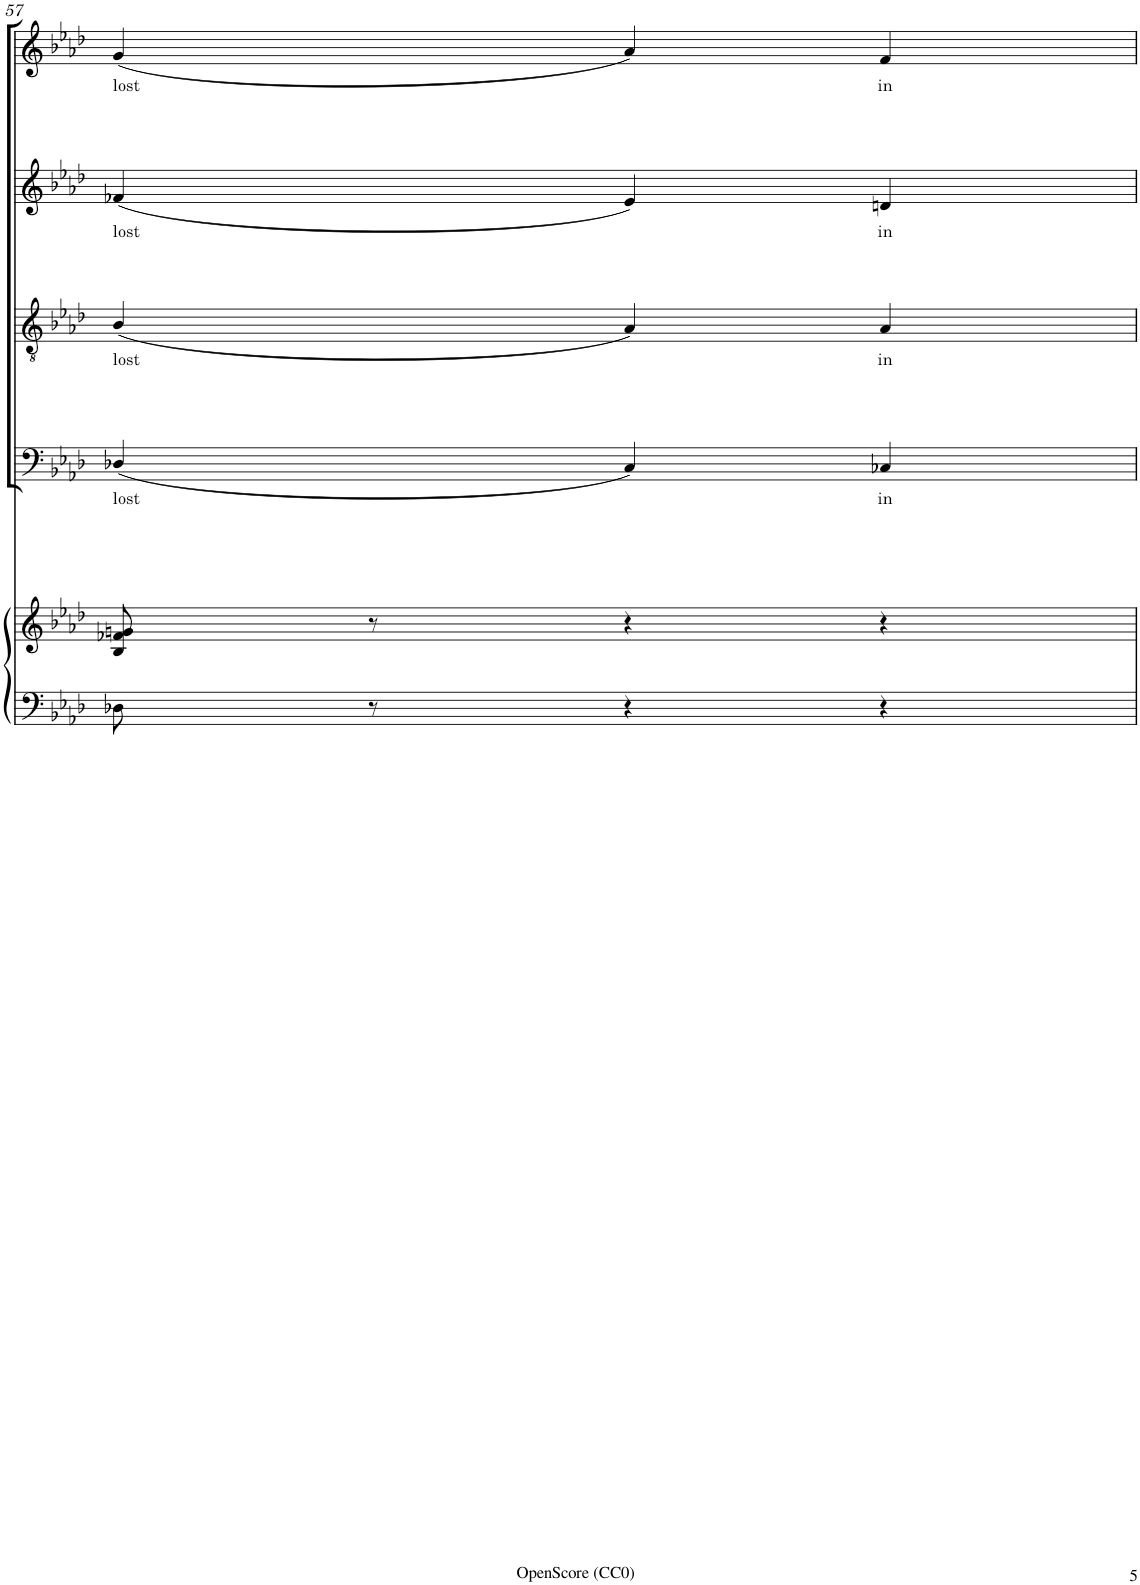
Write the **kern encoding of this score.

**kern	**kern	**kern	**text	**kern	**text	**kern	**text	**kern	**text
*part5	*part5	*part4	*part4	*part3	*part3	*part2	*part2	*part1	*part1
*staff6	*staff5	*staff4	*staff4	*staff3	*staff3	*staff2	*staff2	*staff1	*staff1
*I"Piano	*	*I"Bass	*	*I"Tenor	*	*I"Alto	*	*I"Soprano	*
*I'Pno	*	*	*	*	*	*	*	*	*
!!LO:PB:g=z
*clefF4	*clefG2	*clefF4	*	*clefGv2	*	*clefG2	*	*clefG2	*
*k[b-e-a-d-]	*k[b-e-a-d-]	*k[b-e-a-d-]	*	*k[b-e-a-d-]	*	*k[b-e-a-d-]	*	*k[b-e-a-d-]	*
*M3/4	*M3/4	*M3/4	*	*M3/4	*	*M3/4	*	*M3/4	*
=57	=57	=57	=57	=57	=57	=57	=57	=57	=57
!	!	!	!LO:LY:b	!	!LO:LY:b	!	!LO:LY:b	!	!LO:LY:b
8D-X\	8B-/ 8f-X/ 8gn/	(4D-X/	lost	(4B-/	lost	(4f-X/	lost	(4g/	lost
8r	8r	.	.	.	.	.	.	.	.
4r	4r	4C/)	.	4A-/)	.	4e-/)	.	4a-/)	.
!	!	!	!LO:LY:b	!	!LO:LY:b	!	!LO:LY:b	!	!LO:LY:b
4r	4r	4C-X/	in	4A-/	in	4dn/	in	4f/	in
=	=	=	=	=	=	=	=	=	=
*-	*-	*-	*-	*-	*-	*-	*-	*-	*-
